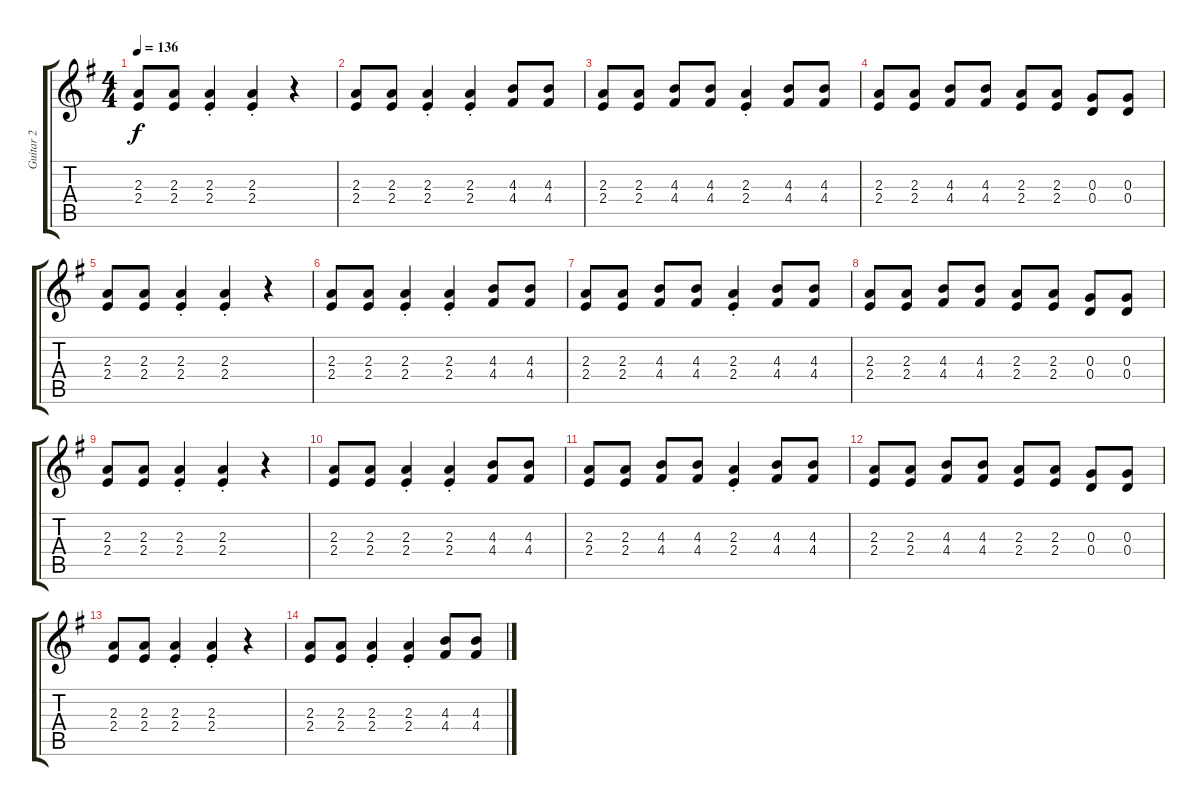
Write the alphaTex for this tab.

\track ("Guitar 2" "Guitar 2") {instrument overdrivenguitar}
\staff {score tabs}
\tuning (E4 B3 G3 D3 A2 E2) {hide}
\ts (4 4)
\tempo 136
\clef g2
\ks g
(2.3 2.4).8{dy f} (2.3 2.4).8 (2.3{st} 2.4{st}).4 (2.3{st} 2.4{st}).4 r.4 |
(2.3 2.4).8 (2.3 2.4).8 (2.3{st} 2.4{st}).4 (2.3{st} 2.4{st}).4 (4.3 4.4).8 (4.3 4.4).8 |
(2.3 2.4).8 (2.3 2.4).8 (4.3 4.4).8 (4.3 4.4).8 (2.3{st} 2.4{st}).4 (4.3 4.4).8 (4.3 4.4).8 |
(2.3 2.4).8 (2.3 2.4).8 (4.3 4.4).8 (4.3 4.4).8 (2.3 2.4).8 (2.3 2.4).8 (0.3 0.4).8 (0.3 0.4).8 |
(2.3 2.4).8 (2.3 2.4).8 (2.3{st} 2.4{st}).4 (2.3{st} 2.4{st}).4 r.4 |
(2.3 2.4).8 (2.3 2.4).8 (2.3{st} 2.4{st}).4 (2.3{st} 2.4{st}).4 (4.3 4.4).8 (4.3 4.4).8 |
(2.3 2.4).8 (2.3 2.4).8 (4.3 4.4).8 (4.3 4.4).8 (2.3{st} 2.4{st}).4 (4.3 4.4).8 (4.3 4.4).8 |
(2.3 2.4).8 (2.3 2.4).8 (4.3 4.4).8 (4.3 4.4).8 (2.3 2.4).8 (2.3 2.4).8 (0.3 0.4).8 (0.3 0.4).8 |
(2.3 2.4).8 (2.3 2.4).8 (2.3{st} 2.4{st}).4 (2.3{st} 2.4{st}).4 r.4 |
(2.3 2.4).8 (2.3 2.4).8 (2.3{st} 2.4{st}).4 (2.3{st} 2.4{st}).4 (4.3 4.4).8 (4.3 4.4).8 |
(2.3 2.4).8 (2.3 2.4).8 (4.3 4.4).8 (4.3 4.4).8 (2.3{st} 2.4{st}).4 (4.3 4.4).8 (4.3 4.4).8 |
(2.3 2.4).8 (2.3 2.4).8 (4.3 4.4).8 (4.3 4.4).8 (2.3 2.4).8 (2.3 2.4).8 (0.3 0.4).8 (0.3 0.4).8 |
(2.3 2.4).8 (2.3 2.4).8 (2.3{st} 2.4{st}).4 (2.3{st} 2.4{st}).4 r.4 |
(2.3 2.4).8 (2.3 2.4).8 (2.3{st} 2.4{st}).4 (2.3{st} 2.4{st}).4 (4.3 4.4).8 (4.3 4.4).8
